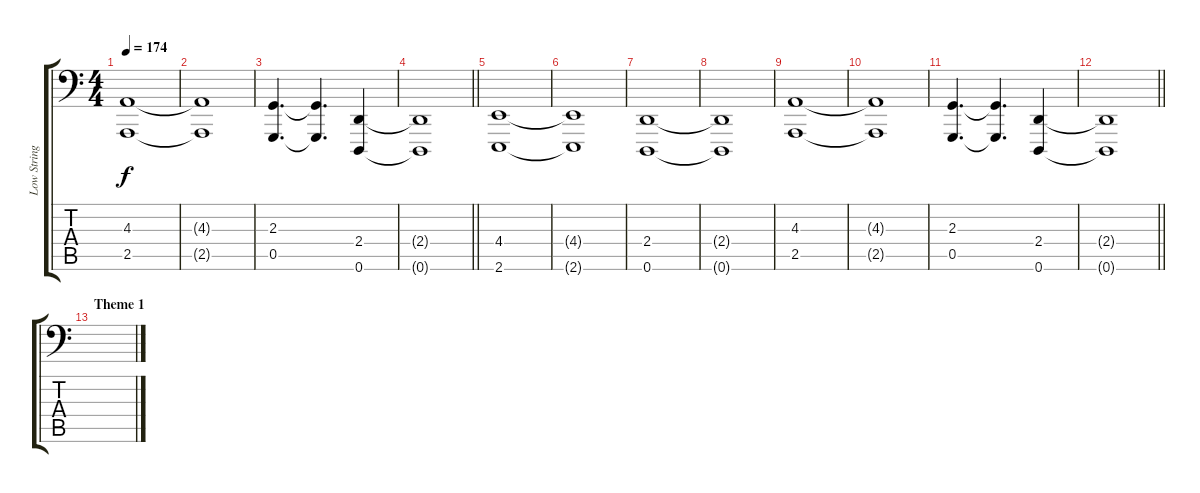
\track ("Low Strings" "Low String") {instrument stringensemble1}
\staff {score tabs}
\tuning (D3 A2 F2 C2 G1 D1) {hide}
\ts (4 4)
\tempo 174
\clef f4
\ks c
(4.3 2.5).1{dy f} |
(4.3{t} 2.5{t}).1 |
(2.3 0.5).4{d} (2.3{t} 0.5{t}).4{d} (2.4 0.6).4 |
\barLineRight lightlight
(2.4{t} 0.6{t}).1 |
(4.4 2.6).1 |
(4.4{t} 2.6{t}).1 |
(2.4 0.6).1 |
(2.4{t} 0.6{t}).1 |
(4.3 2.5).1 |
(4.3{t} 2.5{t}).1 |
(2.3 0.5).4{d} (2.3{t} 0.5{t}).4{d} (2.4 0.6).4 |
\barLineRight lightlight
(2.4{t} 0.6{t}).1 |
\section ("" "Theme 1")
